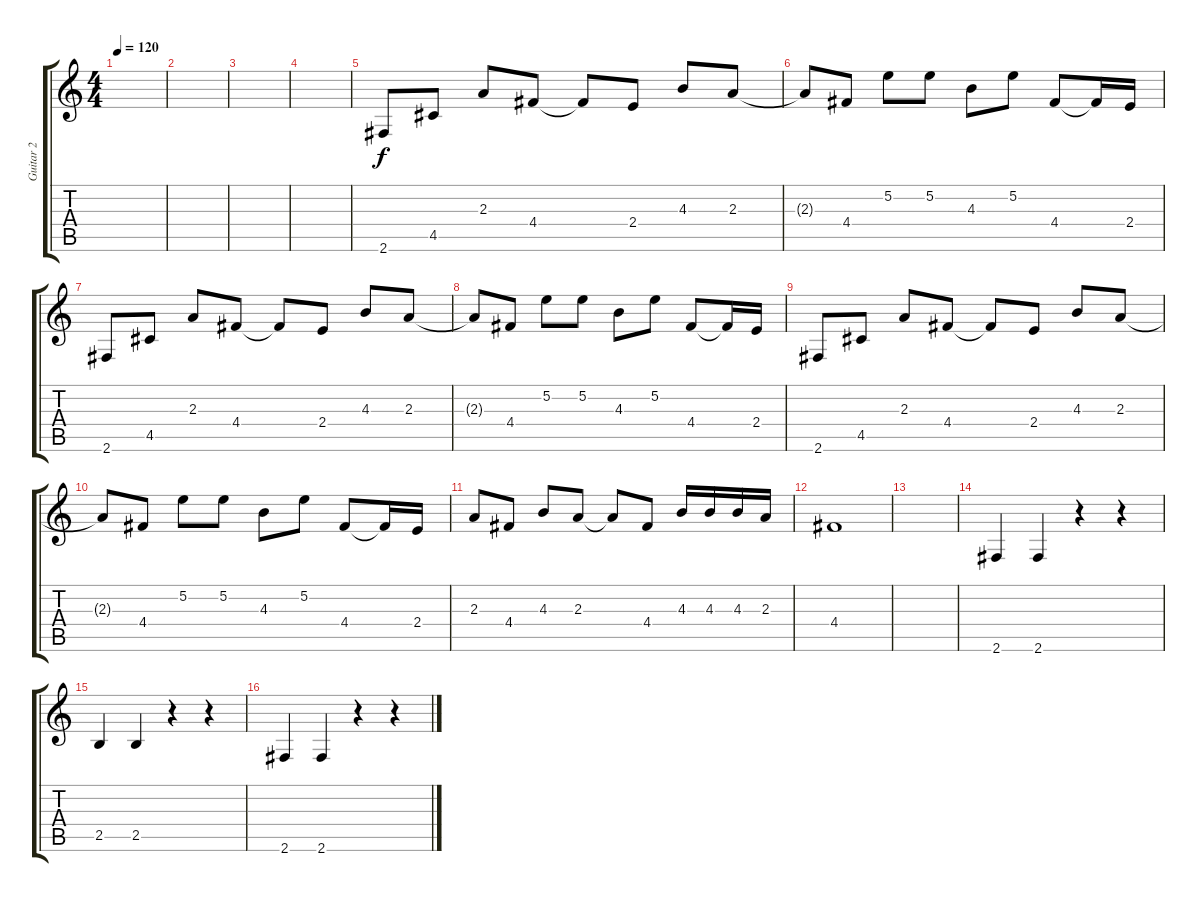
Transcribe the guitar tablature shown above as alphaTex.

\track ("Guitar 2" "Guitar 2") {instrument distortionguitar}
\staff {score tabs}
\tuning (E4 B3 G3 D3 A2 E2) {hide}
\ts (4 4)
\tempo 120
\clef g2
\ks c
|
|
|
|
2.6.8 4.5.8 2.3.8 4.4.8 4.4{t}.8 2.4.8 4.3.8 2.3.8 |
2.3{t}.8 4.4.8 5.2.8 5.2.8 4.3.8 5.2.8 4.4.8 4.4{t}.16 2.4.16 |
2.6.8 4.5.8 2.3.8 4.4.8 4.4{t}.8 2.4.8 4.3.8 2.3.8 |
2.3{t}.8 4.4.8 5.2.8 5.2.8 4.3.8 5.2.8 4.4.8 4.4{t}.16 2.4.16 |
2.6.8 4.5.8 2.3.8 4.4.8 4.4{t}.8 2.4.8 4.3.8 2.3.8 |
2.3{t}.8 4.4.8 5.2.8 5.2.8 4.3.8 5.2.8 4.4.8 4.4{t}.16 2.4.16 |
2.3.8 4.4.8 4.3.8 2.3.8 2.3{t}.8 4.4.8 4.3.16 4.3.16 4.3.16 2.3.16 |
4.4.1 |
|
2.6.4 2.6.4 r.4 r.4 |
2.5.4 2.5.4 r.4 r.4 |
2.6.4 2.6.4 r.4 r.4
